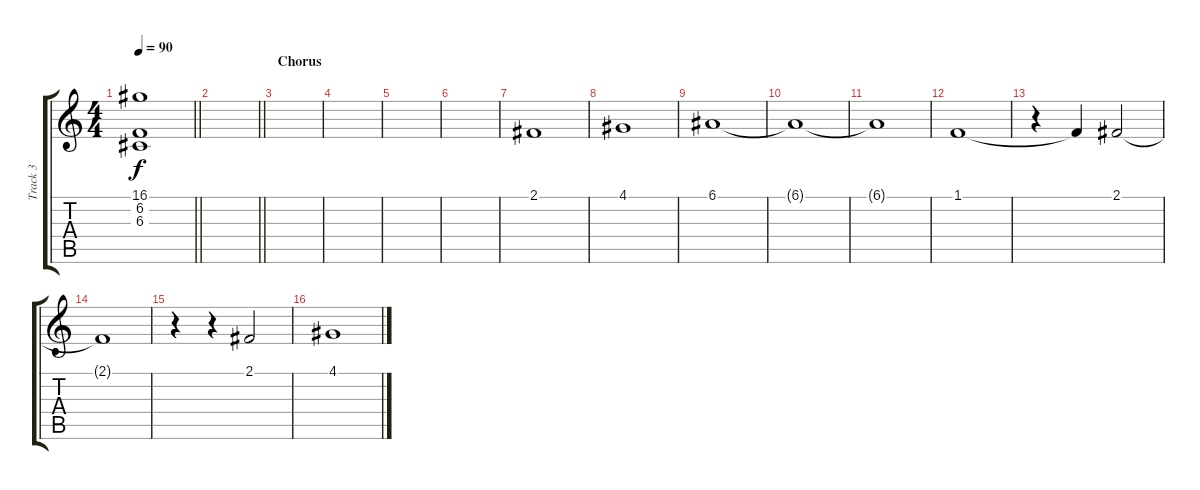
\track ("Track 3" "Track 3") {instrument viola}
\staff {score tabs}
\tuning (E4 B3 G3 D3 A2 E2) {hide}
\ts (4 4)
\tempo 90
\clef g2
\barLineRight lightlight
\ks c
(16.1 6.2 6.3).1{dy f volume 2} |
\barLineRight lightlight
|
\section ("" "Chorus")
|
|
|
|
2.1.1{volume 6 instrument cello} |
4.1.1 |
6.1.1 |
6.1{t}.1 |
6.1{t}.1 |
1.1.1{volume 2} |
r.4{volume 6} 1.1{t}.4 2.1.2 |
2.1{t}.1 |
r.4 r.4 2.1.2 |
4.1.1
